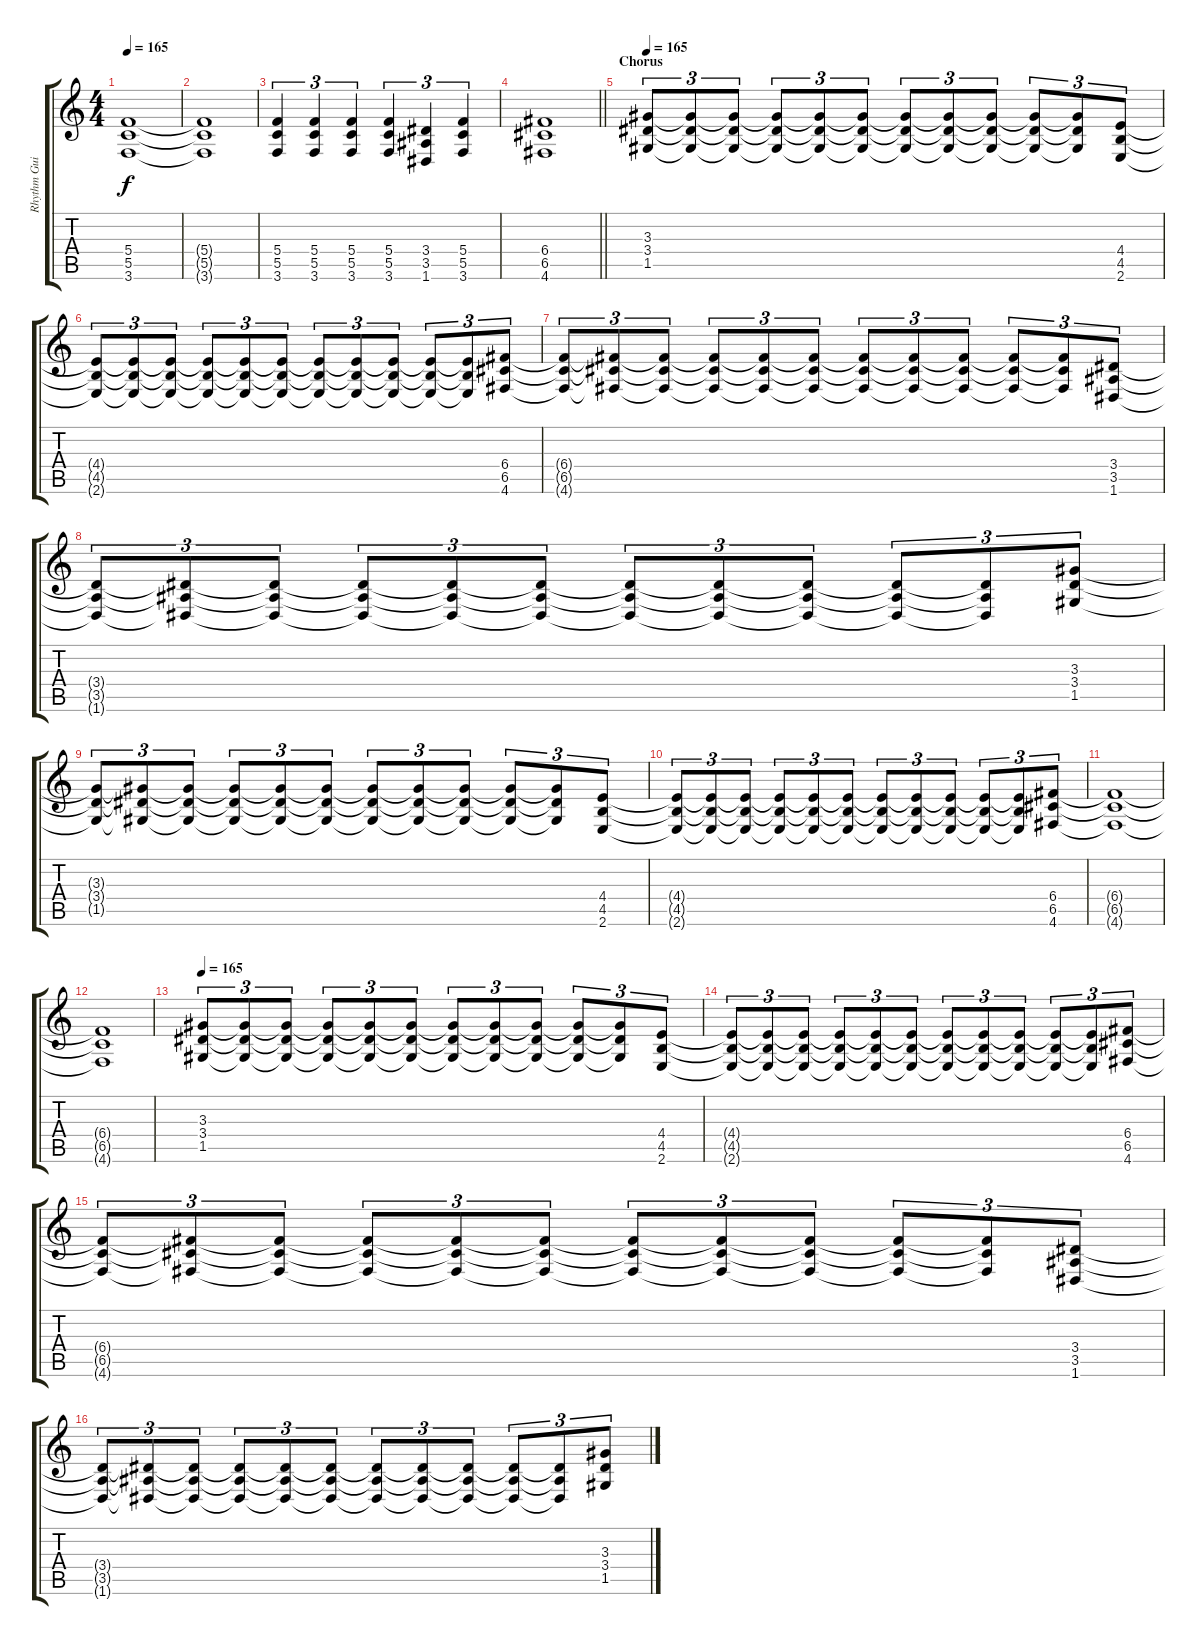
\track ("Rhythm Guitar" "Rhythm Gui") {instrument distortionguitar}
\staff {score tabs}
\tuning (D4 A3 F3 C3 G2 D2) {hide}
\ts (4 4)
\tempo 165
\clef g2
\ks c
(5.4 5.5 3.6).1{dy f} |
(5.4{t} 5.5{t} 3.6{t}).1 |
(5.4 5.5 3.6).4{tu (3 2)} (5.4 5.5 3.6).4{tu (3 2)} (5.4 5.5 3.6).4{tu (3 2)} (5.4 5.5 3.6).4{tu (3 2)} (3.4 3.5 1.6).4{tu (3 2)} (5.4 5.5 3.6).4{tu (3 2)} |
\barLineRight lightlight
(6.4 6.5 4.6).1 |
\section ("" "Chorus")
\tempo 165
(3.3 3.4 1.5).8{tu (3 2)} (3.3{t} 3.4{t} 1.5{t}).8{tu (3 2)} (3.3{t} 3.4{t} 1.5{t}).8{tu (3 2)} (3.3{t} 3.4{t} 1.5{t}).8{tu (3 2)} (3.3{t} 3.4{t} 1.5{t}).8{tu (3 2)} (3.3{t} 3.4{t} 1.5{t}).8{tu (3 2)} (3.3{t} 3.4{t} 1.5{t}).8{tu (3 2)} (3.3{t} 3.4{t} 1.5{t}).8{tu (3 2)} (3.3{t} 3.4{t} 1.5{t}).8{tu (3 2)} (3.3{t} 3.4{t} 1.5{t}).8{tu (3 2)} (3.3{t} 3.4{t} 1.5{t}).8{tu (3 2)} (4.4 4.5 2.6).8{tu (3 2)} |
(4.4{t} 4.5{t} 2.6{t}).8{tu (3 2)} (4.4{t} 4.5{t} 2.6{t}).8{tu (3 2)} (4.4{t} 4.5{t} 2.6{t}).8{tu (3 2)} (4.4{t} 4.5{t} 2.6{t}).8{tu (3 2)} (4.4{t} 4.5{t} 2.6{t}).8{tu (3 2)} (4.4{t} 4.5{t} 2.6{t}).8{tu (3 2)} (4.4{t} 4.5{t} 2.6{t}).8{tu (3 2)} (4.4{t} 4.5{t} 2.6{t}).8{tu (3 2)} (4.4{t} 4.5{t} 2.6{t}).8{tu (3 2)} (4.4{t} 4.5{t} 2.6{t}).8{tu (3 2)} (4.4{t} 4.5{t} 2.6{t}).8{tu (3 2)} (6.4 6.5 4.6).8{tu (3 2)} |
(6.4{t} 6.5{t} 4.6{t}).8{tu (3 2)} (6.4{t} 6.5{t} 4.6{t}).8{tu (3 2)} (6.4{t} 6.5{t} 4.6{t}).8{tu (3 2)} (6.4{t} 6.5{t} 4.6{t}).8{tu (3 2)} (6.4{t} 6.5{t} 4.6{t}).8{tu (3 2)} (6.4{t} 6.5{t} 4.6{t}).8{tu (3 2)} (6.4{t} 6.5{t} 4.6{t}).8{tu (3 2)} (6.4{t} 6.5{t} 4.6{t}).8{tu (3 2)} (6.4{t} 6.5{t} 4.6{t}).8{tu (3 2)} (6.4{t} 6.5{t} 4.6{t}).8{tu (3 2)} (6.4{t} 6.5{t} 4.6{t}).8{tu (3 2)} (3.4 3.5 1.6).8{tu (3 2)} |
(3.4{t} 3.5{t} 1.6{t}).8{tu (3 2)} (3.4{t} 3.5{t} 1.6{t}).8{tu (3 2)} (3.4{t} 3.5{t} 1.6{t}).8{tu (3 2)} (3.4{t} 3.5{t} 1.6{t}).8{tu (3 2)} (3.4{t} 3.5{t} 1.6{t}).8{tu (3 2)} (3.4{t} 3.5{t} 1.6{t}).8{tu (3 2)} (3.4{t} 3.5{t} 1.6{t}).8{tu (3 2)} (3.4{t} 3.5{t} 1.6{t}).8{tu (3 2)} (3.4{t} 3.5{t} 1.6{t}).8{tu (3 2)} (3.4{t} 3.5{t} 1.6{t}).8{tu (3 2)} (3.4{t} 3.5{t} 1.6{t}).8{tu (3 2)} (3.3 3.4 1.5).8{tu (3 2)} |
(3.3{t} 3.4{t} 1.5{t}).8{tu (3 2)} (3.3{t} 3.4{t} 1.5{t}).8{tu (3 2)} (3.3{t} 3.4{t} 1.5{t}).8{tu (3 2)} (3.3{t} 3.4{t} 1.5{t}).8{tu (3 2)} (3.3{t} 3.4{t} 1.5{t}).8{tu (3 2)} (3.3{t} 3.4{t} 1.5{t}).8{tu (3 2)} (3.3{t} 3.4{t} 1.5{t}).8{tu (3 2)} (3.3{t} 3.4{t} 1.5{t}).8{tu (3 2)} (3.3{t} 3.4{t} 1.5{t}).8{tu (3 2)} (3.3{t} 3.4{t} 1.5{t}).8{tu (3 2)} (3.3{t} 3.4{t} 1.5{t}).8{tu (3 2)} (4.4 4.5 2.6).8{tu (3 2)} |
(4.4{t} 4.5{t} 2.6{t}).8{tu (3 2)} (4.4{t} 4.5{t} 2.6{t}).8{tu (3 2)} (4.4{t} 4.5{t} 2.6{t}).8{tu (3 2)} (4.4{t} 4.5{t} 2.6{t}).8{tu (3 2)} (4.4{t} 4.5{t} 2.6{t}).8{tu (3 2)} (4.4{t} 4.5{t} 2.6{t}).8{tu (3 2)} (4.4{t} 4.5{t} 2.6{t}).8{tu (3 2)} (4.4{t} 4.5{t} 2.6{t}).8{tu (3 2)} (4.4{t} 4.5{t} 2.6{t}).8{tu (3 2)} (4.4{t} 4.5{t} 2.6{t}).8{tu (3 2)} (4.4{t} 4.5{t} 2.6{t}).8{tu (3 2)} (6.4 6.5 4.6).8{tu (3 2)} |
(6.4{t} 6.5{t} 4.6{t}).1 |
(6.4{t} 6.5{t} 4.6{t}).1 |
\tempo 165
(3.3 3.4 1.5).8{tu (3 2)} (3.3{t} 3.4{t} 1.5{t}).8{tu (3 2)} (3.3{t} 3.4{t} 1.5{t}).8{tu (3 2)} (3.3{t} 3.4{t} 1.5{t}).8{tu (3 2)} (3.3{t} 3.4{t} 1.5{t}).8{tu (3 2)} (3.3{t} 3.4{t} 1.5{t}).8{tu (3 2)} (3.3{t} 3.4{t} 1.5{t}).8{tu (3 2)} (3.3{t} 3.4{t} 1.5{t}).8{tu (3 2)} (3.3{t} 3.4{t} 1.5{t}).8{tu (3 2)} (3.3{t} 3.4{t} 1.5{t}).8{tu (3 2)} (3.3{t} 3.4{t} 1.5{t}).8{tu (3 2)} (4.4 4.5 2.6).8{tu (3 2)} |
(4.4{t} 4.5{t} 2.6{t}).8{tu (3 2)} (4.4{t} 4.5{t} 2.6{t}).8{tu (3 2)} (4.4{t} 4.5{t} 2.6{t}).8{tu (3 2)} (4.4{t} 4.5{t} 2.6{t}).8{tu (3 2)} (4.4{t} 4.5{t} 2.6{t}).8{tu (3 2)} (4.4{t} 4.5{t} 2.6{t}).8{tu (3 2)} (4.4{t} 4.5{t} 2.6{t}).8{tu (3 2)} (4.4{t} 4.5{t} 2.6{t}).8{tu (3 2)} (4.4{t} 4.5{t} 2.6{t}).8{tu (3 2)} (4.4{t} 4.5{t} 2.6{t}).8{tu (3 2)} (4.4{t} 4.5{t} 2.6{t}).8{tu (3 2)} (6.4 6.5 4.6).8{tu (3 2)} |
(6.4{t} 6.5{t} 4.6{t}).8{tu (3 2)} (6.4{t} 6.5{t} 4.6{t}).8{tu (3 2)} (6.4{t} 6.5{t} 4.6{t}).8{tu (3 2)} (6.4{t} 6.5{t} 4.6{t}).8{tu (3 2)} (6.4{t} 6.5{t} 4.6{t}).8{tu (3 2)} (6.4{t} 6.5{t} 4.6{t}).8{tu (3 2)} (6.4{t} 6.5{t} 4.6{t}).8{tu (3 2)} (6.4{t} 6.5{t} 4.6{t}).8{tu (3 2)} (6.4{t} 6.5{t} 4.6{t}).8{tu (3 2)} (6.4{t} 6.5{t} 4.6{t}).8{tu (3 2)} (6.4{t} 6.5{t} 4.6{t}).8{tu (3 2)} (3.4 3.5 1.6).8{tu (3 2)} |
(3.4{t} 3.5{t} 1.6{t}).8{tu (3 2)} (3.4{t} 3.5{t} 1.6{t}).8{tu (3 2)} (3.4{t} 3.5{t} 1.6{t}).8{tu (3 2)} (3.4{t} 3.5{t} 1.6{t}).8{tu (3 2)} (3.4{t} 3.5{t} 1.6{t}).8{tu (3 2)} (3.4{t} 3.5{t} 1.6{t}).8{tu (3 2)} (3.4{t} 3.5{t} 1.6{t}).8{tu (3 2)} (3.4{t} 3.5{t} 1.6{t}).8{tu (3 2)} (3.4{t} 3.5{t} 1.6{t}).8{tu (3 2)} (3.4{t} 3.5{t} 1.6{t}).8{tu (3 2)} (3.4{t} 3.5{t} 1.6{t}).8{tu (3 2)} (3.3 3.4 1.5).8{tu (3 2)}
